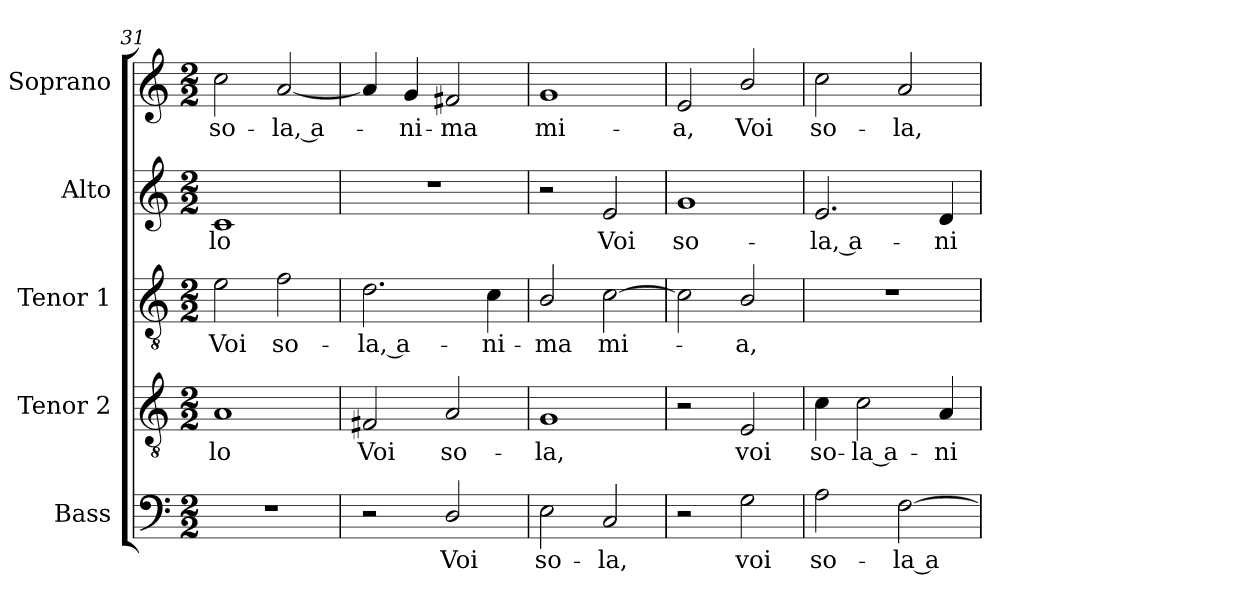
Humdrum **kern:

**kern	**text	**kern	**text	**kern	**text	**kern	**text	**kern	**text
*part5	*part5	*part4	*part4	*part3	*part3	*part2	*part2	*part1	*part1
*staff5	*staff5	*staff4	*staff4	*staff3	*staff3	*staff2	*staff2	*staff1	*staff1
*I"Bass	*	*I"Tenor 2	*	*I"Tenor 1	*	*I"Alto	*	*I"Soprano	*
*I'B	*	*I'T2	*	*I'T1	*	*I'A	*	*I'S	*
!!LO:LB:g=z
*clefF4	*	*clefGv2	*	*clefGv2	*	*clefG2	*	*clefG2	*
*	*	*ITrd7c12	*	*ITrd7c12	*	*	*	*	*
*k[]	*	*k[]	*	*k[]	*	*k[]	*	*k[]	*
*C:	*	*C:	*	*C:	*	*C:	*	*C:	*
*M2/2	*	*M2/2	*	*M2/2	*	*M2/2	*	*M2/2	*
=31	=31	=31	=31	=31	=31	=31	=31	=31	=31
!	!	!	!LO:LY:b:color=#000000	!	!	!	!	!	!
!	!	!	!	!	!LO:LY:b:color=#000000	!	!	!	!
!	!	!	!	!	!	!	!LO:LY:b:color=#000000	!	!
!	!	!	!	!	!	!	!	!	!LO:LY:b:color=#000000
1r	.	1AAi	-lo	2Ei\	Voi	1ci	-lo	2cci\	so-
!	!	!	!	!	!LO:LY:b:color=#000000	!	!	!	!
!	!	!	!	!	!	!	!	!	!LO:LY:b:color=#000000
.	.	.	.	2Fi\	so-	.	.	[2ai/	-la, a-
=32	=32	=32	=32	=32	=32	=32	=32	=32	=32
!	!	!	!LO:LY:b:color=#000000	!	!	!	!	!	!
!	!	!	!	!	!LO:LY:b:color=#000000	!	!	!	!
2r	.	2FF#Xi/	Voi	2.Di\	-la, a-	1r	.	4ai/]	.
!	!	!	!	!	!	!	!	!	!LO:LY:b:color=#000000
.	.	.	.	.	.	.	.	4gi/	-ni-
!	!LO:LY:b:color=#000000	!	!	!	!	!	!	!	!
!	!	!	!LO:LY:b:color=#000000	!	!	!	!	!	!
!	!	!	!	!	!	!	!	!	!LO:LY:b:color=#000000
2Di/	Voi	2AAi/	so-	.	.	.	.	2f#Xi/	-ma
!	!	!	!	!	!LO:LY:b:color=#000000	!	!	!	!
.	.	.	.	4Ci\	-ni-	.	.	.	.
=33	=33	=33	=33	=33	=33	=33	=33	=33	=33
!	!LO:LY:b:color=#000000	!	!	!	!	!	!	!	!
!	!	!	!LO:LY:b:color=#000000	!	!	!	!	!	!
!	!	!	!	!	!LO:LY:b:color=#000000	!	!	!	!
!	!	!	!	!	!	!	!	!	!LO:LY:b:color=#000000
2Ei\	so-	1GGi	-la,	2BBi/	-ma	2r	.	1gi	mi-
!	!LO:LY:b:color=#000000	!	!	!	!	!	!	!	!
!	!	!	!	!	!LO:LY:b:color=#000000	!	!	!	!
!	!	!	!	!	!	!	!LO:LY:b:color=#000000	!	!
2Ci/	-la,	.	.	[2Ci\	mi-	2ei/	Voi	.	.
=34	=34	=34	=34	=34	=34	=34	=34	=34	=34
!	!	!	!	!	!	!	!LO:LY:b:color=#000000	!	!
!	!	!	!	!	!	!	!	!	!LO:LY:b:color=#000000
2r	.	2r	.	2Ci\]	.	1gi	so-	2ei/	-a,
!	!LO:LY:b:color=#000000	!	!	!	!	!	!	!	!
!	!	!	!LO:LY:b:color=#000000	!	!	!	!	!	!
!	!	!	!	!	!LO:LY:b:color=#000000	!	!	!	!
!	!	!	!	!	!	!	!	!	!LO:LY:b:color=#000000
2Gi\	voi	2EEi/	voi	2BBi/	-a,	.	.	2bi/	Voi
=35	=35	=35	=35	=35	=35	=35	=35	=35	=35
!	!LO:LY:b:color=#000000	!	!	!	!	!	!	!	!
!	!	!	!LO:LY:b:color=#000000	!	!	!	!	!	!
!	!	!	!	!	!	!	!LO:LY:b:color=#000000	!	!
!	!	!	!	!	!	!	!	!	!LO:LY:b:color=#000000
2Ai\	so-	4Ci\	so-	1r	.	2.ei/	-la, a-	2cci\	so-
!	!	!	!LO:LY:b:color=#000000	!	!	!	!	!	!
.	.	2Ci\	-la a-	.	.	.	.	.	.
!	!LO:LY:b:color=#000000	!	!	!	!	!	!	!	!
!	!	!	!	!	!	!	!	!	!LO:LY:b:color=#000000
[2Fi\	-la a-	.	.	.	.	.	.	2ai/	-la,
!	!	!	!LO:LY:b:color=#000000	!	!	!	!	!	!
!	!	!	!	!	!	!	!LO:LY:b:color=#000000	!	!
.	.	4AAi/	-ni-	.	.	4di/	-ni-	.	.
=	=	=	=	=	=	=	=	=	=
*-	*-	*-	*-	*-	*-	*-	*-	*-	*-
